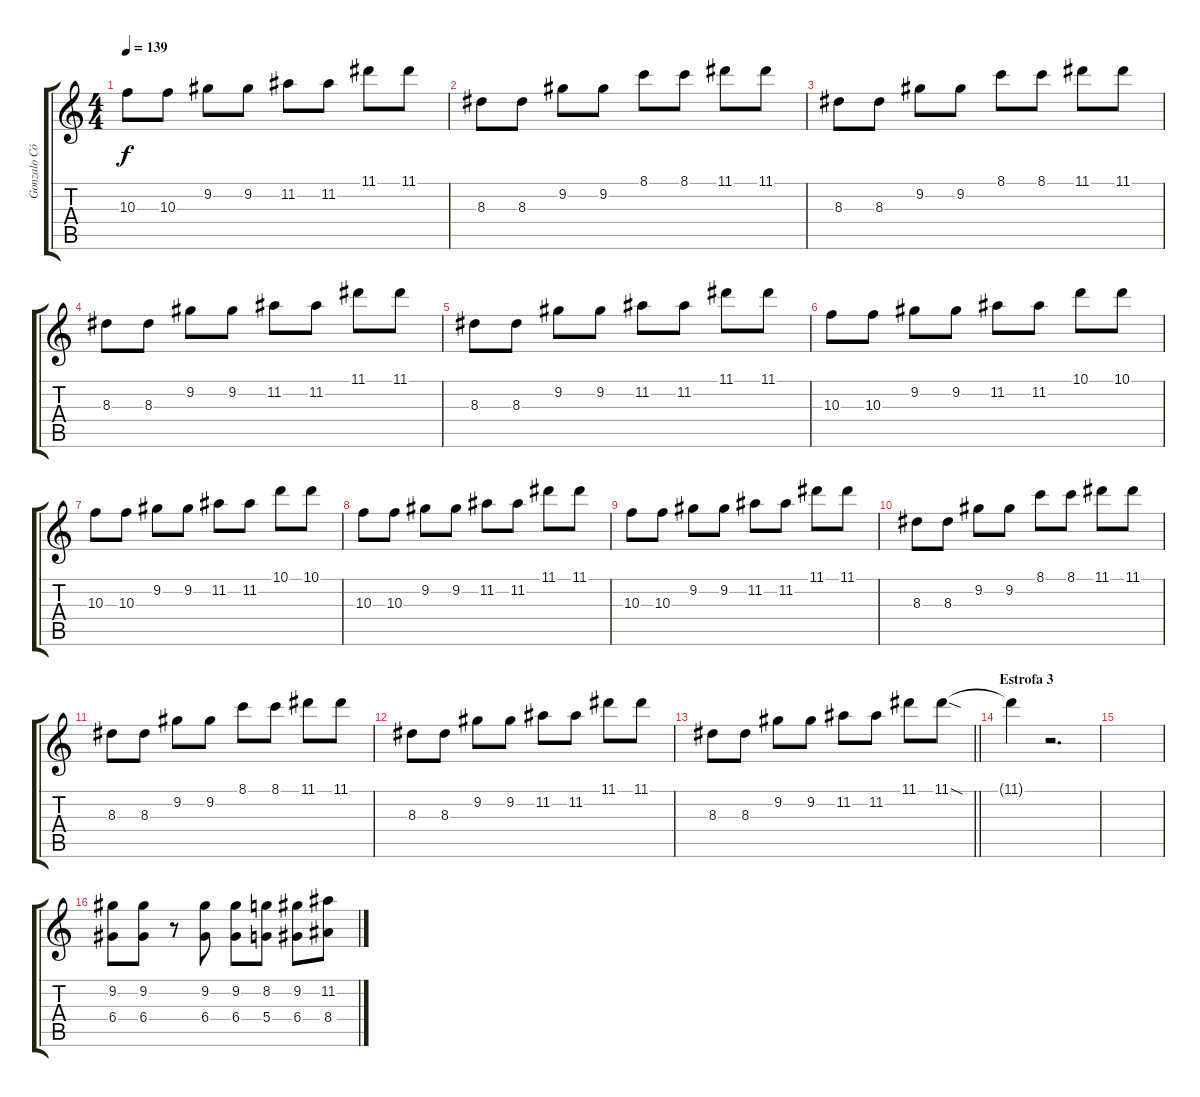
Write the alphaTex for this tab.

\track ("Gonzalo Córdoba (Gtr)" "Gonzalo Có") {instrument overdrivenguitar}
\staff {score tabs}
\tuning (E4 B3 G3 D3 A2 E2) {hide}
\ts (4 4)
\tempo 139
\clef g2
\ks c
10.3.8{dy f} 10.3.8 9.2.8 9.2.8 11.2.8 11.2.8 11.1.8 11.1.8 |
8.3.8 8.3.8 9.2.8 9.2.8 8.1.8 8.1.8 11.1.8 11.1.8 |
8.3.8 8.3.8 9.2.8 9.2.8 8.1.8 8.1.8 11.1.8 11.1.8 |
8.3.8 8.3.8 9.2.8 9.2.8 11.2.8 11.2.8 11.1.8 11.1.8 |
8.3.8 8.3.8 9.2.8 9.2.8 11.2.8 11.2.8 11.1.8 11.1.8 |
10.3.8 10.3.8 9.2.8 9.2.8 11.2.8 11.2.8 10.1.8 10.1.8 |
10.3.8 10.3.8 9.2.8 9.2.8 11.2.8 11.2.8 10.1.8 10.1.8 |
10.3.8 10.3.8 9.2.8 9.2.8 11.2.8 11.2.8 11.1.8 11.1.8 |
10.3.8 10.3.8 9.2.8 9.2.8 11.2.8 11.2.8 11.1.8 11.1.8 |
8.3.8 8.3.8 9.2.8 9.2.8 8.1.8 8.1.8 11.1.8 11.1.8 |
8.3.8 8.3.8 9.2.8 9.2.8 8.1.8 8.1.8 11.1.8 11.1.8 |
8.3.8 8.3.8 9.2.8 9.2.8 11.2.8 11.2.8 11.1.8 11.1.8 |
\barLineRight lightlight
8.3.8 8.3.8 9.2.8 9.2.8 11.2.8 11.2.8 11.1.8 11.1{sod}.8 |
\section ("" "Estrofa 3")
11.1{t}.4 r.2{d} |
|
(9.2 6.4).8{volume 13} (9.2 6.4).8 r.8 (9.2 6.4).8 (9.2 6.4).8 (8.2 5.4).8 (9.2 6.4).8 (11.2 8.4).8
